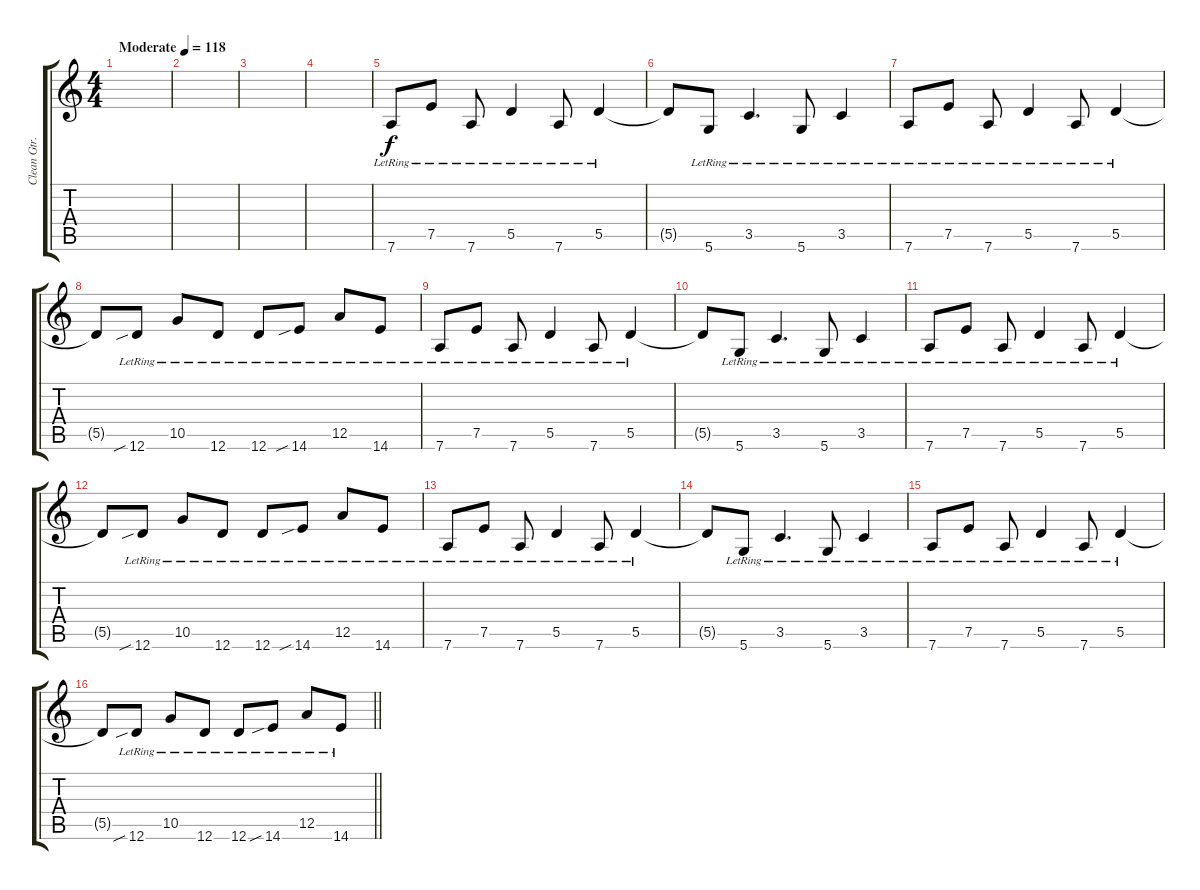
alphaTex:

\track ("Clean Gtr. 2" "Clean Gtr.") {instrument electricguitarclean}
\staff {score tabs}
\tuning (E4 B3 G3 D3 A2 D2) {hide}
\ts (4 4)
\tempo (118 "Moderate")
\clef g2
\ks c
|
|
|
|
7.6{lr}.8 7.5{lr}.8 7.6{lr}.8 5.5{lr}.4 7.6{lr}.8 5.5{lr}.4 |
5.5{t}.8 5.6{lr}.8 3.5{lr}.4{d} 5.6{lr}.8 3.5{lr}.4 |
7.6{lr}.8 7.5{lr}.8 7.6{lr}.8 5.5{lr}.4 7.6{lr}.8 5.5{lr}.4 |
5.5{t}.8 12.6{sib lr}.8 10.5{lr}.8 12.6{lr}.8 12.6{lr}.8 14.6{sib lr}.8 12.5{lr}.8 14.6{lr}.8 |
7.6{lr}.8 7.5{lr}.8 7.6{lr}.8 5.5{lr}.4 7.6{lr}.8 5.5{lr}.4 |
5.5{t}.8 5.6{lr}.8 3.5{lr}.4{d} 5.6{lr}.8 3.5{lr}.4 |
7.6{lr}.8 7.5{lr}.8 7.6{lr}.8 5.5{lr}.4 7.6{lr}.8 5.5{lr}.4 |
5.5{t}.8 12.6{sib lr}.8 10.5{lr}.8 12.6{lr}.8 12.6{lr}.8 14.6{sib lr}.8 12.5{lr}.8 14.6{lr}.8 |
7.6{lr}.8 7.5{lr}.8 7.6{lr}.8 5.5{lr}.4 7.6{lr}.8 5.5{lr}.4 |
5.5{t}.8 5.6{lr}.8 3.5{lr}.4{d} 5.6{lr}.8 3.5{lr}.4 |
7.6{lr}.8 7.5{lr}.8 7.6{lr}.8 5.5{lr}.4 7.6{lr}.8 5.5{lr}.4 |
\barLineRight lightlight
5.5{t}.8 12.6{sib lr}.8 10.5{lr}.8 12.6{lr}.8 12.6{lr}.8 14.6{sib lr}.8 12.5{lr}.8 14.6{lr}.8
